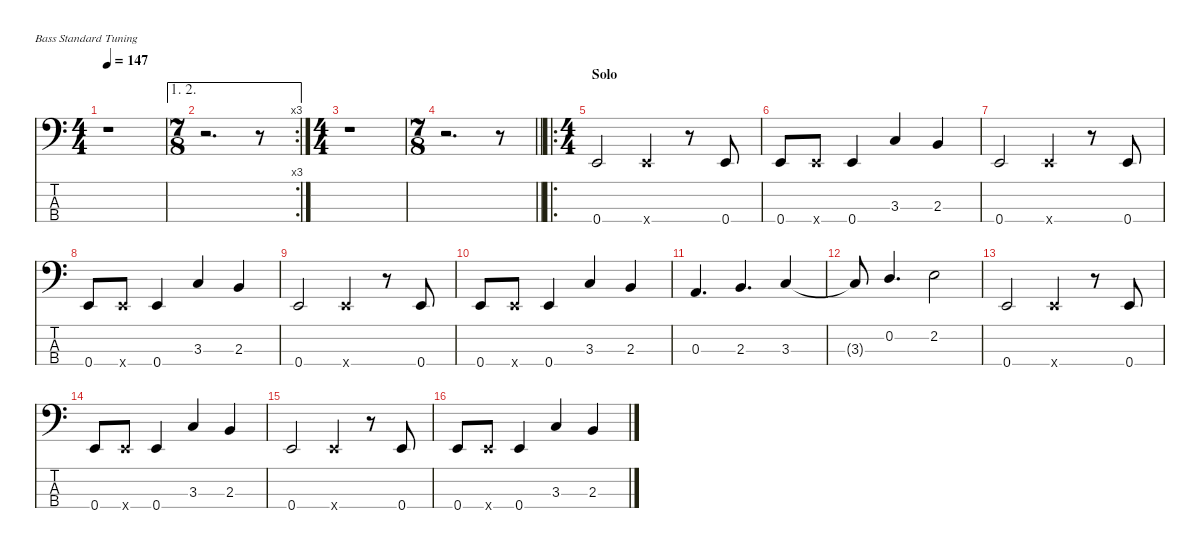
\defaultSystemsLayout 4
\hideDynamics
\bracketExtendMode nobrackets
\singleTrackTrackNamePolicy hidden
\multiTrackTrackNamePolicy hidden
\firstSystemTrackNameMode fullname
\otherSystemsTrackNameOrientation horizontal
\track ("Track 4" "el.bs.") {instrument electricbassfinger}
\staff {score tabs}
\tuning (G2 D2 A1 E1)
\ts (4 4)
\tempo 147
\clef f4
\ks c
r.1{dy fff beam Down} |
\ae (1 2)
\rc 3
\ts (7 8)
\beaming (8 3 2 2)
r.2{d beam Down} r.8{beam Down} |
\ts (4 4)
\beaming (8 2 2 2 2)
r.1{beam Down} |
\ts (7 8)
\beaming (8 3 2 2)
\barLineRight lightlight
r.2{d beam Down} r.8{beam Down} |
\ro
\ts (4 4)
\beaming (8 2 2 2 2)
\section ("" "Solo")
0.4.2{beam Up} 0.4{x}.4{dy f beam Up} r.8{beam Up} 0.4.8{beam Up} |
0.4.8{beam Up} 0.4{x}.8{beam Up} 0.4.4{beam Up} 3.3.4{beam Up} 2.3.4{beam Up} |
0.4.2{dy fff beam Up} 0.4{x}.4{dy f beam Up} r.8{beam Up} 0.4.8{beam Up} |
0.4.8{beam Up} 0.4{x}.8{beam Up} 0.4.4{beam Up} 3.3.4{beam Up} 2.3.4{beam Up} |
0.4.2{dy fff beam Up} 0.4{x}.4{dy f beam Up} r.8{beam Up} 0.4.8{beam Up} |
0.4.8{beam Up} 0.4{x}.8{beam Up} 0.4.4{beam Up} 3.3.4{beam Up} 2.3.4{beam Up} |
0.3.4{d beam Up} 2.3.4{d beam Up} 3.3.4{beam Up} |
3.3{t}.8{beam Up} 0.2.4{d beam Up} 2.2.2{beam Down} |
0.4.2{dy fff beam Up} 0.4{x}.4{dy f beam Up} r.8{beam Up} 0.4.8{beam Up} |
0.4.8{beam Up} 0.4{x}.8{beam Up} 0.4.4{beam Up} 3.3.4{beam Up} 2.3.4{beam Up} |
0.4.2{dy fff beam Up} 0.4{x}.4{dy f beam Up} r.8{beam Up} 0.4.8{beam Up} |
0.4.8{beam Up} 0.4{x}.8{beam Up} 0.4.4{beam Up} 3.3.4{beam Up} 2.3.4{beam Up}
